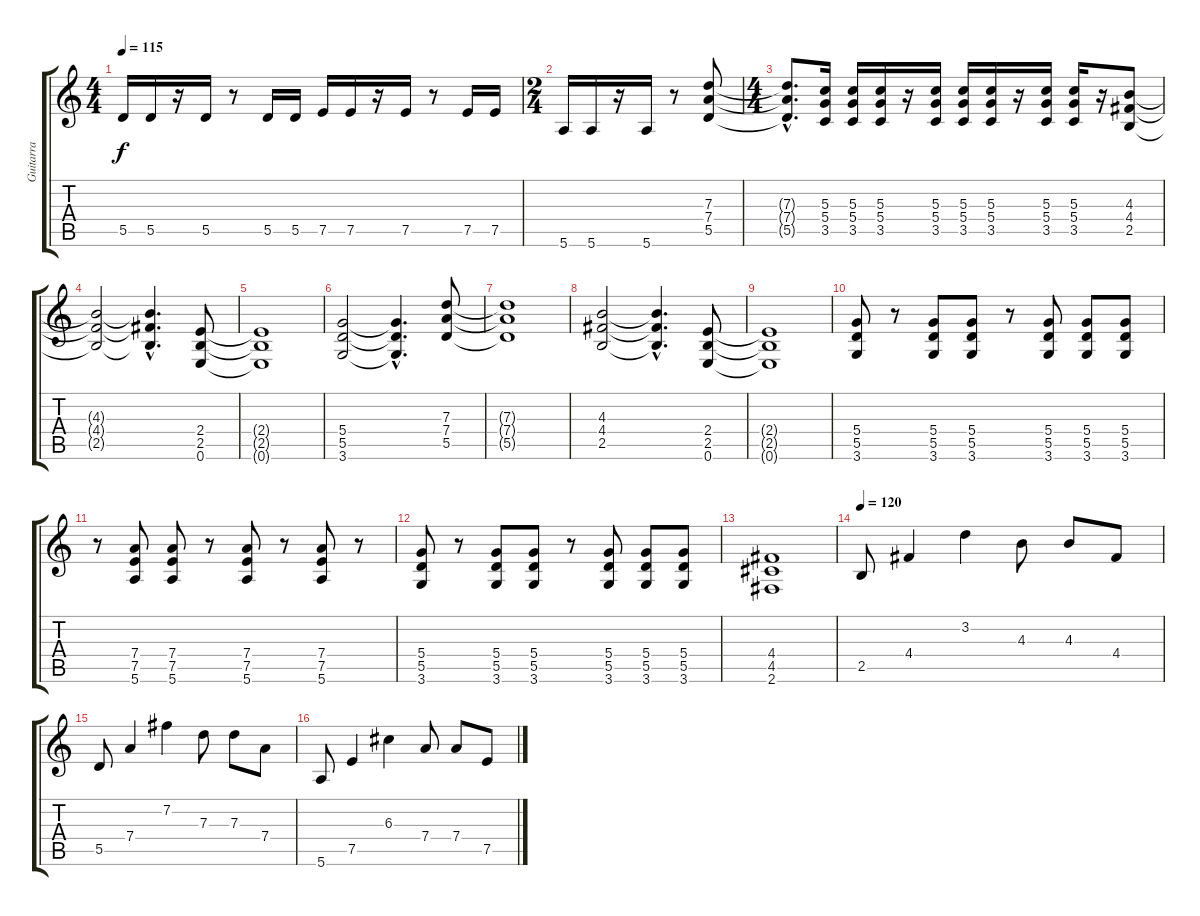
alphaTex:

\track ("Guitarra" "Guitarra") {instrument overdrivenguitar}
\staff {score tabs}
\tuning (E4 B3 G3 D3 A2 E2) {hide}
\ts (4 4)
\tempo 115
\clef g2
\ks c
5.5.16{dy f} 5.5.16 r.16 5.5.16 r.8 5.5.16 5.5.16 7.5.16 7.5.16 r.16 7.5.16 r.8 7.5.16 7.5.16 |
\ts (2 4)
5.6.16 5.6.16 r.16 5.6.16 r.8 (7.3 7.4 5.5).8 |
\ts (4 4)
(7.3{hac t} 7.4{hac t} 5.5{hac t}).8{d} (5.3 5.4 3.5).16 (5.3 5.4 3.5).16 (5.3 5.4 3.5).16 r.16 (5.3 5.4 3.5).16 (5.3 5.4 3.5).16 (5.3 5.4 3.5).16 r.16 (5.3 5.4 3.5).16 (5.3 5.4 3.5).16 r.16 (4.3 4.4 2.5).8 |
(4.3{t} 4.4{t} 2.5{t}).2 (4.3{hac t} 4.4{hac t} 2.5{hac t}).4{d} (2.4 2.5 0.6).8 |
(2.4{t} 2.5{t} 0.6{t}).1 |
(5.4 5.5 3.6).2 (5.4{hac t} 5.5{hac t} 3.6{hac t}).4{d} (7.3 7.4 5.5).8 |
(7.3{t} 7.4{t} 5.5{t}).1 |
(4.3 4.4 2.5).2 (4.3{hac t} 4.4{hac t} 2.5{hac t}).4{d} (2.4 2.5 0.6).8 |
(2.4{t} 2.5{t} 0.6{t}).1 |
(5.4 5.5 3.6).8 r.8 (5.4 5.5 3.6).8 (5.4 5.5 3.6).8 r.8 (5.4 5.5 3.6).8 (5.4 5.5 3.6).8 (5.4 5.5 3.6).8 |
r.8 (7.4 7.5 5.6).8 (7.4 7.5 5.6).8 r.8 (7.4 7.5 5.6).8 r.8 (7.4 7.5 5.6).8 r.8 |
(5.4 5.5 3.6).8 r.8 (5.4 5.5 3.6).8 (5.4 5.5 3.6).8 r.8 (5.4 5.5 3.6).8 (5.4 5.5 3.6).8 (5.4 5.5 3.6).8 |
(4.4 4.5 2.6).1 |
\tempo 120
2.5.8{instrument electricguitarclean} 4.4.4 3.2.4 4.3.8 4.3.8 4.4.8 |
5.5.8 7.4.4 7.2.4 7.3.8 7.3.8 7.4.8 |
5.6.8 7.5.4 6.3.4 7.4.8 7.4.8 7.5.8
